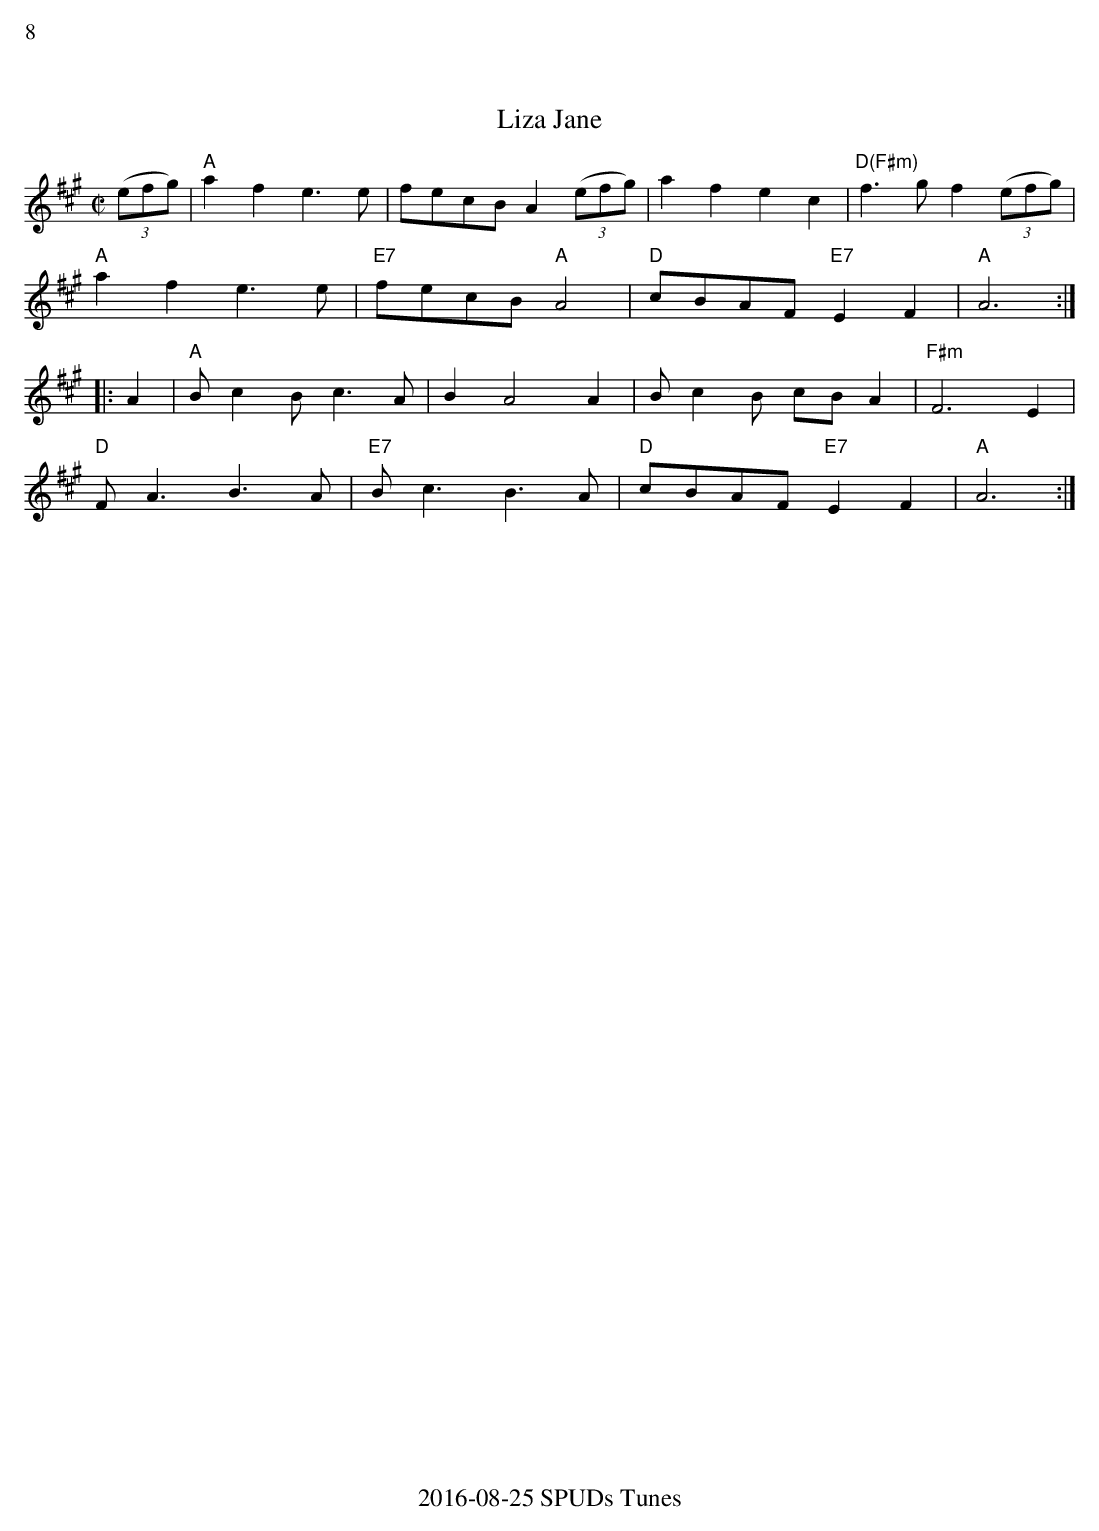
X:1
%%text 8
T:Liza Jane
M:C|
L:1/8
K:A
((3efg)| "A"a2f2 e3e| fecB A2((3efg)| a2f2 e2c2| "D(F#m)"f3 gf2((3efg)|
"A"a2f2 e3e|"E7" fecB"A" A4| "D"cBAF "E7"E2F2| "A"A6 :|
|:A2| "A"B c2Bc3A| B2A4A2| Bc2B cBA2| "F#m"F6 E2|
"D"FA3 B3A|"E7" Bc3 B3A| "D"cBAF "E7"E2F2| "A"A6 :|
